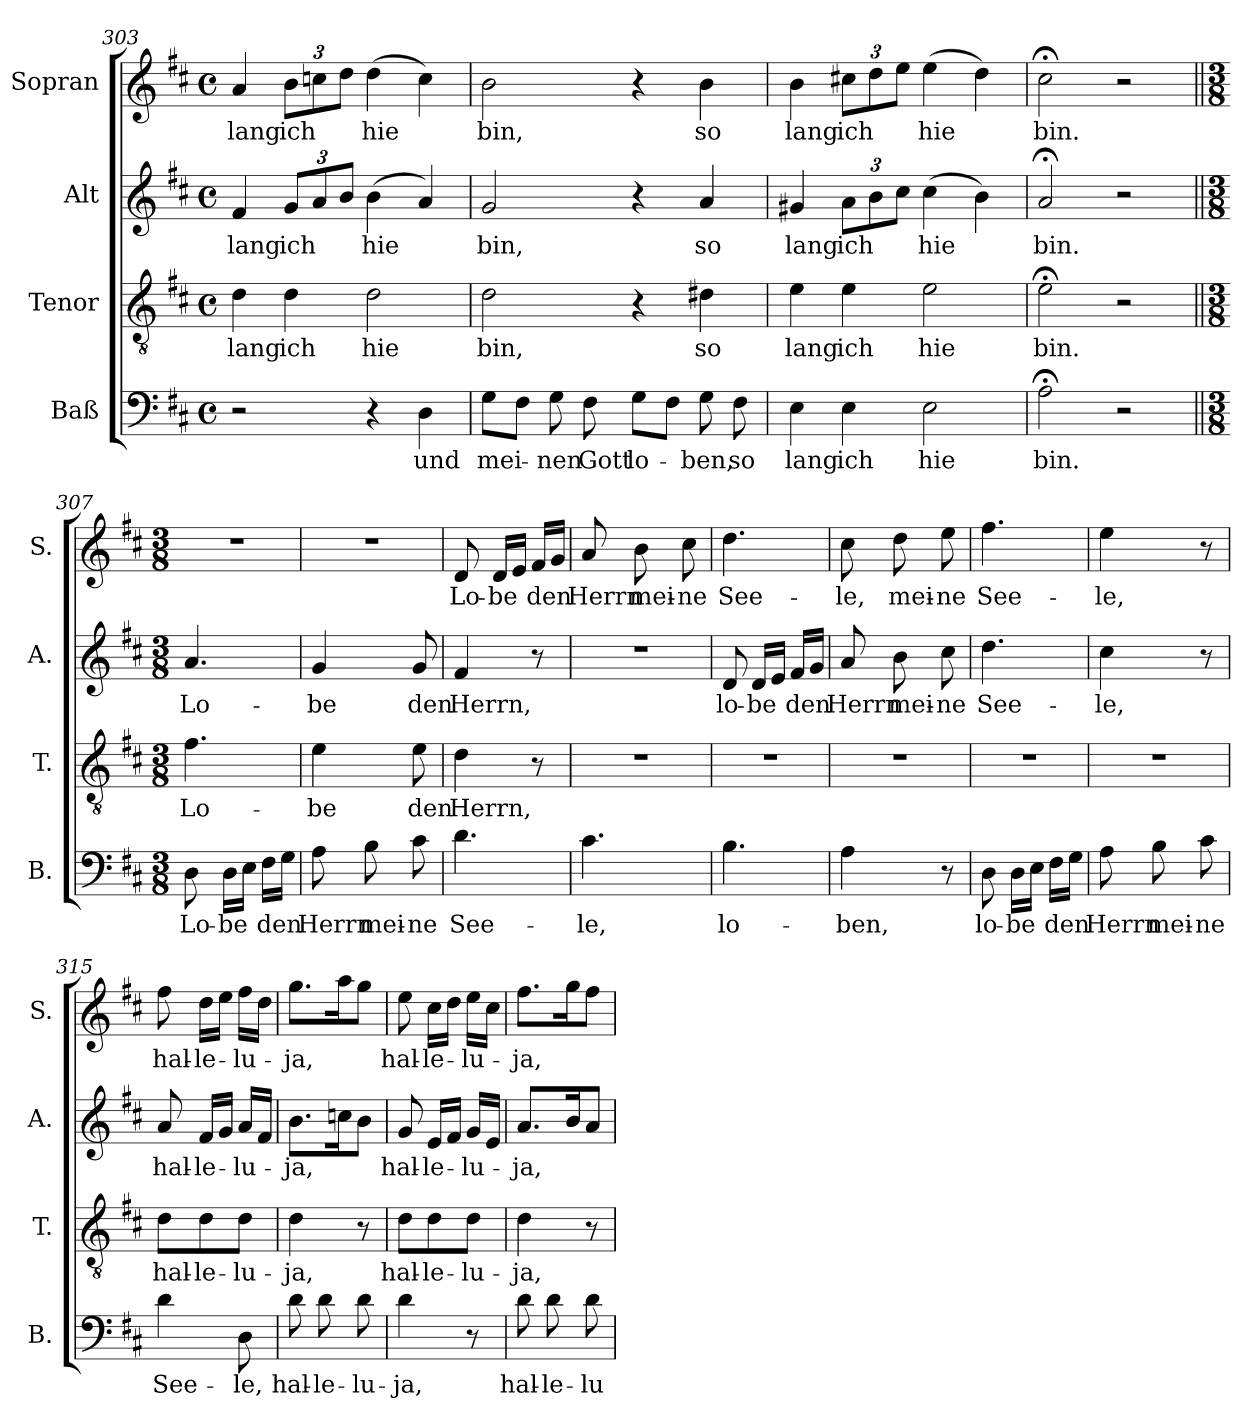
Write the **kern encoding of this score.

**kern	**text	**kern	**text	**kern	**text	**kern	**text
*part4	*part4	*part3	*part3	*part2	*part2	*part1	*part1
*staff4	*staff4	*staff3	*staff3	*staff2	*staff2	*staff1	*staff1
*I"Baß	*	*I"Tenor	*	*I"Alt	*	*I"Sopran	*
*I'B.	*	*I'T.	*	*I'A.	*	*I'S.	*
!!LO:PB:g=z
*clefF4	*	*clefGv2	*	*clefG2	*	*clefG2	*
*k[f#c#]	*	*k[f#c#]	*	*k[f#c#]	*	*k[f#c#]	*
*D:	*	*D:	*	*D:	*	*D:	*
*M4/4	*	*M4/4	*	*M4/4	*	*M4/4	*
*met(c)	*	*met(c)	*	*met(c)	*	*met(c)	*
=303	=303	=303	=303	=303	=303	=303	=303
!	!	!	!LO:LY:b	!	!LO:LY:b	!	!LO:LY:b
2r	.	4d\	lang	4f#/	lang	4a/	lang
!	!	!	!LO:LY:b	!	!	!	!
*	*	*	*	*Xbrackettup	*	*	*
!	!	!	!	!	!LO:LY:b	!	!
*	*	*	*	*	*	*Xbrackettup	*
!	!	!	!	!	!	!	!LO:LY:b
.	.	4d\	ich	12g/L	ich	12b\L	ich
.	.	.	.	12a/	.	12ccn\	.
.	.	.	.	12b/J	.	12dd\J	.
!	!	!	!LO:LY:b	!	!LO:LY:b	!	!LO:LY:b
4r	.	2d\	hie	(>4b\	hie	(>4dd\	hie
!	!LO:LY:b	!	!	!	!	!	!
4D\	und	.	.	4a/)	.	4cc\)	.
=304	=304	=304	=304	=304	=304	=304	=304
!	!LO:LY:b	!	!LO:LY:b	!	!LO:LY:b	!	!LO:LY:b
8G\L	mei-	2d\	bin,	2g/	bin,	2b\	bin,
8F#\J	.	.	.	.	.	.	.
!	!LO:LY:b	!	!	!	!	!	!
8G\	-nen	.	.	.	.	.	.
!	!LO:LY:b	!	!	!	!	!	!
8F#\	Gott	.	.	.	.	.	.
!	!LO:LY:b	!	!	!	!	!	!
8G\L	lo-	4r	.	4r	.	4r	.
8F#\J	.	.	.	.	.	.	.
!	!LO:LY:b	!	!LO:LY:b	!	!LO:LY:b	!	!LO:LY:b
8G\	-ben,	4d#X\	so	4a/	so	4b\	so
!	!LO:LY:b	!	!	!	!	!	!
8F#\	so	.	.	.	.	.	.
=305	=305	=305	=305	=305	=305	=305	=305
!	!LO:LY:b	!	!LO:LY:b	!	!LO:LY:b	!	!LO:LY:b
4E\	lang	4e\	lang	4g#X/	lang	4b\	lang
!	!LO:LY:b	!	!LO:LY:b	!	!LO:LY:b	!	!LO:LY:b
4E\	ich	4e\	ich	12a\L	ich	12cc#X\L	ich
.	.	.	.	12b\	.	12dd\	.
.	.	.	.	12cc#\J	.	12ee\J	.
!	!LO:LY:b	!	!LO:LY:b	!	!LO:LY:b	!	!LO:LY:b
2E\	hie	2e\	hie	(>4cc#\	hie	(>4ee\	hie
.	.	.	.	4b\)	.	4dd\)	.
=306	=306	=306	=306	=306	=306	=306	=306
!	!LO:LY:b	!	!LO:LY:b	!	!LO:LY:b	!	!LO:LY:b
2A;<\	bin.	2e;<\	bin.	2a;</	bin.	2cc#;<\	bin.
2r	.	2r	.	2r	.	2r	.
!!LO:LB:g=z
=307||	=307||	=307||	=307||	=307||	=307||	=307||	=307||
*M3/8	*	*M3/8	*	*M3/8	*	*M3/8	*
!	!LO:LY:b	!	!LO:LY:b	!	!LO:LY:b	!	!
8D\	Lo-	4.f#\	Lo-	4.a/	Lo-	4.r	.
!	!LO:LY:b	!	!	!	!	!	!
16D\LL	-be	.	.	.	.	.	.
16E\JJ	.	.	.	.	.	.	.
!	!LO:LY:b	!	!	!	!	!	!
16F#\LL	den	.	.	.	.	.	.
16G\JJ	.	.	.	.	.	.	.
=308	=308	=308	=308	=308	=308	=308	=308
!	!LO:LY:b	!	!LO:LY:b	!	!LO:LY:b	!	!
8A\	Herrn	4e\	-be	4g/	-be	4.r	.
!	!LO:LY:b	!	!	!	!	!	!
8B\	mei-	.	.	.	.	.	.
!	!LO:LY:b	!	!LO:LY:b	!	!LO:LY:b	!	!
8c#\	-ne	8e\	den	8g/	den	.	.
=309	=309	=309	=309	=309	=309	=309	=309
!	!LO:LY:b	!	!LO:LY:b	!	!LO:LY:b	!	!LO:LY:b
4.d\	See-	4d\	Herrn,	4f#/	Herrn,	8d/	Lo-
!	!	!	!	!	!	!	!LO:LY:b
.	.	.	.	.	.	16d/LL	-be
.	.	.	.	.	.	16e/JJ	.
!	!	!	!	!	!	!	!LO:LY:b
.	.	8r	.	8r	.	16f#/LL	den
.	.	.	.	.	.	16g/JJ	.
=310	=310	=310	=310	=310	=310	=310	=310
!	!LO:LY:b	!	!	!	!	!	!LO:LY:b
4.c#\	-le,	4.r	.	4.r	.	8a/	Herrn
!	!	!	!	!	!	!	!LO:LY:b
.	.	.	.	.	.	8b\	mei-
!	!	!	!	!	!	!	!LO:LY:b
.	.	.	.	.	.	8cc#\	-ne
=311	=311	=311	=311	=311	=311	=311	=311
!	!LO:LY:b	!	!	!	!LO:LY:b	!	!LO:LY:b
4.B\	lo-	4.r	.	8d/	lo-	4.dd\	See-
!	!	!	!	!	!LO:LY:b	!	!
.	.	.	.	16d/LL	-be	.	.
.	.	.	.	16e/JJ	.	.	.
!	!	!	!	!	!LO:LY:b	!	!
.	.	.	.	16f#/LL	den	.	.
.	.	.	.	16g/JJ	.	.	.
=312	=312	=312	=312	=312	=312	=312	=312
!	!LO:LY:b	!	!	!	!LO:LY:b	!	!LO:LY:b
4A\	-ben,	4.r	.	8a/	Herrn	8cc#\	-le,
!	!	!	!	!	!LO:LY:b	!	!LO:LY:b
.	.	.	.	8b\	mei-	8dd\	mei-
!	!	!	!	!	!LO:LY:b	!	!LO:LY:b
8r	.	.	.	8cc#\	-ne	8ee\	-ne
=313	=313	=313	=313	=313	=313	=313	=313
!	!LO:LY:b	!	!	!	!LO:LY:b	!	!LO:LY:b
8D\	lo-	4.r	.	4.dd\	See-	4.ff#\	See-
!	!LO:LY:b	!	!	!	!	!	!
16D\LL	-be	.	.	.	.	.	.
16E\JJ	.	.	.	.	.	.	.
!	!LO:LY:b	!	!	!	!	!	!
16F#\LL	den	.	.	.	.	.	.
16G\JJ	.	.	.	.	.	.	.
!!LO:LB:g=z
=314	=314	=314	=314	=314	=314	=314	=314
!	!LO:LY:b	!	!	!	!LO:LY:b	!	!LO:LY:b
8A\	Herrn	4.r	.	4cc#\	-le,	4ee\	-le,
!	!LO:LY:b	!	!	!	!	!	!
8B\	mei-	.	.	.	.	.	.
!	!LO:LY:b	!	!	!	!	!	!
8c#\	-ne	.	.	8r	.	8r	.
=315	=315	=315	=315	=315	=315	=315	=315
!	!LO:LY:b	!	!LO:LY:b	!	!LO:LY:b	!	!LO:LY:b
4d\	See-	8d\L	hal-	8a/	hal-	8ff#\	hal-
!	!	!	!LO:LY:b	!	!LO:LY:b	!	!LO:LY:b
.	.	8d\	-le-	16f#/LL	-le-	16dd\LL	-le-
.	.	.	.	16g/JJ	.	16ee\JJ	.
!	!LO:LY:b	!	!LO:LY:b	!	!LO:LY:b	!	!LO:LY:b
8D\	-le,	8d\J	-lu-	16a/LL	-lu-	16ff#\LL	-lu-
.	.	.	.	16f#/JJ	.	16dd\JJ	.
=316	=316	=316	=316	=316	=316	=316	=316
!	!LO:LY:b	!	!LO:LY:b	!	!LO:LY:b	!	!LO:LY:b
8d\	hal-	4d\	-ja,	8.b\L	-ja,	8.gg\L	-ja,
!	!LO:LY:b	!	!	!	!	!	!
8d\	-le-	.	.	.	.	.	.
.	.	.	.	16ccn\k	.	16aa\k	.
!	!LO:LY:b	!	!	!	!	!	!
8d\	-lu-	8r	.	8b\J	.	8gg\J	.
=317	=317	=317	=317	=317	=317	=317	=317
!	!LO:LY:b	!	!LO:LY:b	!	!LO:LY:b	!	!LO:LY:b
4d\	-ja,	8d\L	hal-	8g/	hal-	8ee\	hal-
!	!	!	!LO:LY:b	!	!LO:LY:b	!	!LO:LY:b
.	.	8d\	-le-	16e/LL	-le-	16cc#\LL	-le-
.	.	.	.	16f#/JJ	.	16dd\JJ	.
!	!	!	!LO:LY:b	!	!LO:LY:b	!	!LO:LY:b
8r	.	8d\J	-lu-	16g/LL	-lu-	16ee\LL	-lu-
.	.	.	.	16e/JJ	.	16cc#\JJ	.
=318	=318	=318	=318	=318	=318	=318	=318
!	!LO:LY:b	!	!LO:LY:b	!	!LO:LY:b	!	!LO:LY:b
8d\	hal-	4d\	-ja,	8.a/L	-ja,	8.ff#\L	-ja,
!	!LO:LY:b	!	!	!	!	!	!
8d\	-le-	.	.	.	.	.	.
.	.	.	.	16b/k	.	16gg\k	.
!	!LO:LY:b	!	!	!	!	!	!
8d\	-lu-	8r	.	8a/J	.	8ff#\J	.
=	=	=	=	=	=	=	=
*-	*-	*-	*-	*-	*-	*-	*-
